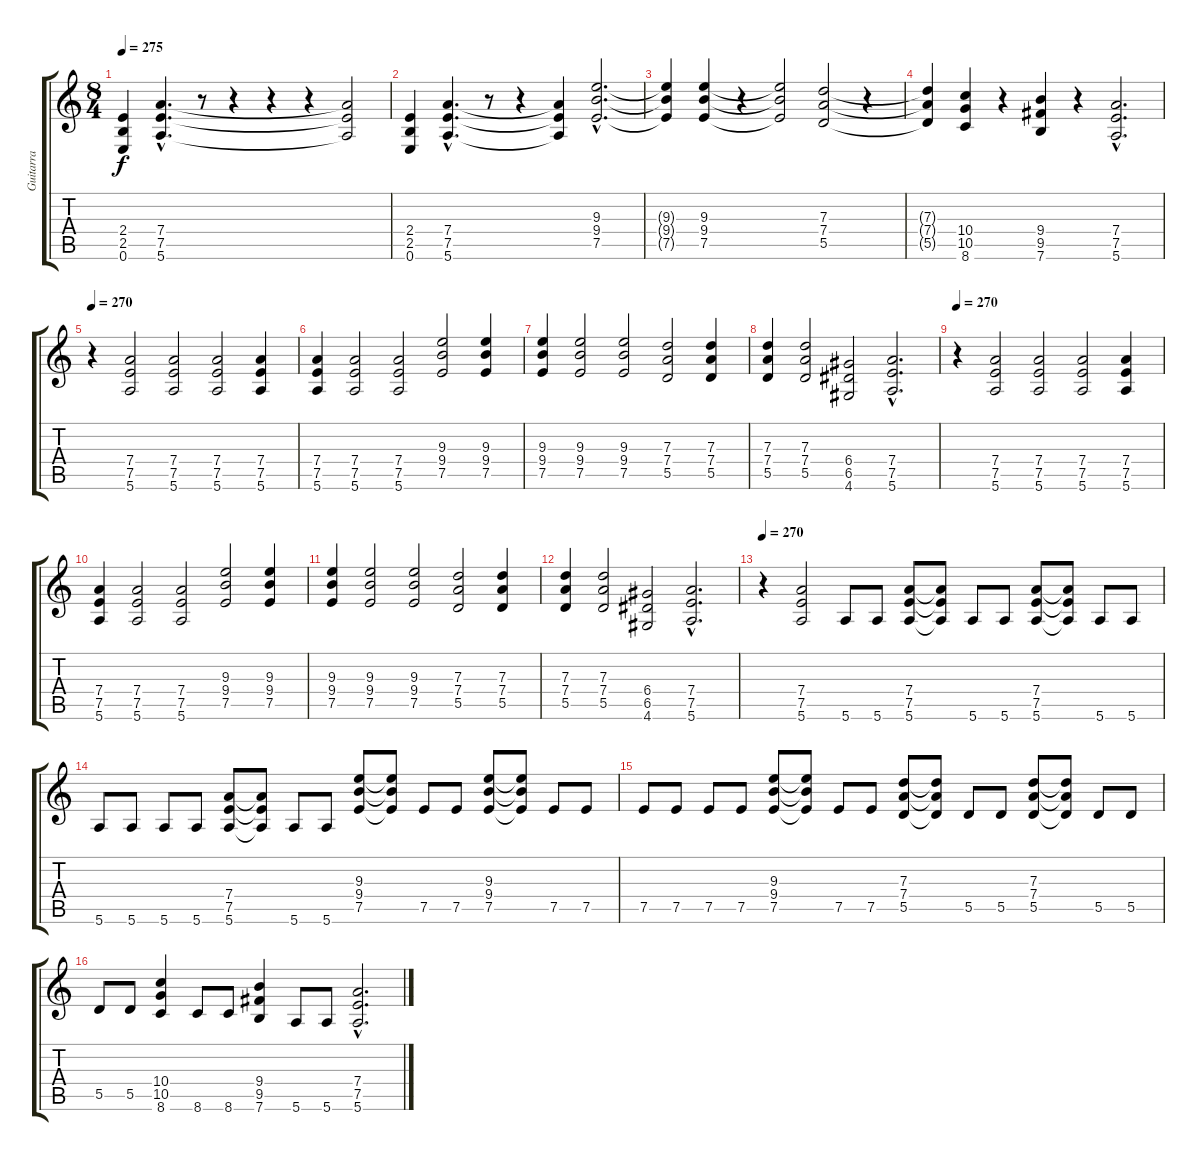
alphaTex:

\track ("Guitarra" "Guitarra") {instrument overdrivenguitar}
\staff {score tabs}
\tuning (E4 B3 G3 D3 A2 E2) {hide}
\ts (8 4)
\tempo 275
\clef g2
\ks c
(2.4 2.5 0.6).4{dy f} (7.4{hac} 7.5{hac} 5.6{hac}).4{d} r.8 r.4 r.4 r.4 (7.4{t} 7.5{t} 5.6{t}).2 |
(2.4 2.5 0.6).4 (7.4{hac} 7.5{hac} 5.6{hac}).4{d} r.8 r.4 (7.4{t} 7.5{t} 5.6{t}).4 (9.3{hac} 9.4{hac} 7.5{hac}).2{d} |
(9.3{t} 9.4{t} 7.5{t}).4 (9.3 9.4 7.5).4 r.4 (9.3{t} 9.4{t} 7.5{t}).2 (7.3 7.4 5.5).2 r.4 |
(7.3{t} 7.4{t} 5.5{t}).4 (10.4 10.5 8.6).4 r.4 (9.4 9.5 7.6).4 r.4 (7.4{hac} 7.5{hac} 5.6{hac}).2{d} |
\tempo 270
r.4 (7.4 7.5 5.6).2 (7.4 7.5 5.6).2 (7.4 7.5 5.6).2 (7.4 7.5 5.6).4 |
(7.4 7.5 5.6).4 (7.4 7.5 5.6).2 (7.4 7.5 5.6).2 (9.3 9.4 7.5).2 (9.3 9.4 7.5).4 |
(9.3 9.4 7.5).4 (9.3 9.4 7.5).2 (9.3 9.4 7.5).2 (7.3 7.4 5.5).2 (7.3 7.4 5.5).4 |
(7.3 7.4 5.5).4 (7.3 7.4 5.5).2 (6.4 6.5 4.6).2 (7.4{hac} 7.5{hac} 5.6{hac}).2{d} |
\tempo 270
r.4 (7.4 7.5 5.6).2 (7.4 7.5 5.6).2 (7.4 7.5 5.6).2 (7.4 7.5 5.6).4 |
(7.4 7.5 5.6).4 (7.4 7.5 5.6).2 (7.4 7.5 5.6).2 (9.3 9.4 7.5).2 (9.3 9.4 7.5).4 |
(9.3 9.4 7.5).4 (9.3 9.4 7.5).2 (9.3 9.4 7.5).2 (7.3 7.4 5.5).2 (7.3 7.4 5.5).4 |
(7.3 7.4 5.5).4 (7.3 7.4 5.5).2 (6.4 6.5 4.6).2 (7.4{hac} 7.5{hac} 5.6{hac}).2{d} |
\tempo 270
r.4 (7.4 7.5 5.6).2 5.6.8 5.6.8 (7.4 7.5 5.6).8 (7.4{t} 7.5{t} 5.6{t}).8 5.6.8 5.6.8 (7.4 7.5 5.6).8 (7.4{t} 7.5{t} 5.6{t}).8 5.6.8 5.6.8 |
5.6.8 5.6.8 5.6.8 5.6.8 (7.4 7.5 5.6).8 (7.4{t} 7.5{t} 5.6{t}).8 5.6.8 5.6.8 (9.3 9.4 7.5).8 (9.3{t} 9.4{t} 7.5{t}).8 7.5.8 7.5.8 (9.3 9.4 7.5).8 (9.3{t} 9.4{t} 7.5{t}).8 7.5.8 7.5.8 |
7.5.8 7.5.8 7.5.8 7.5.8 (9.3 9.4 7.5).8 (9.3{t} 9.4{t} 7.5{t}).8 7.5.8 7.5.8 (7.3 7.4 5.5).8 (7.3{t} 7.4{t} 5.5{t}).8 5.5.8 5.5.8 (7.3 7.4 5.5).8 (7.3{t} 7.4{t} 5.5{t}).8 5.5.8 5.5.8 |
5.5.8 5.5.8 (10.4 10.5 8.6).4 8.6.8 8.6.8 (9.4 9.5 7.6).4 5.6.8 5.6.8 (7.4{hac} 7.5{hac} 5.6{hac}).2{d}
